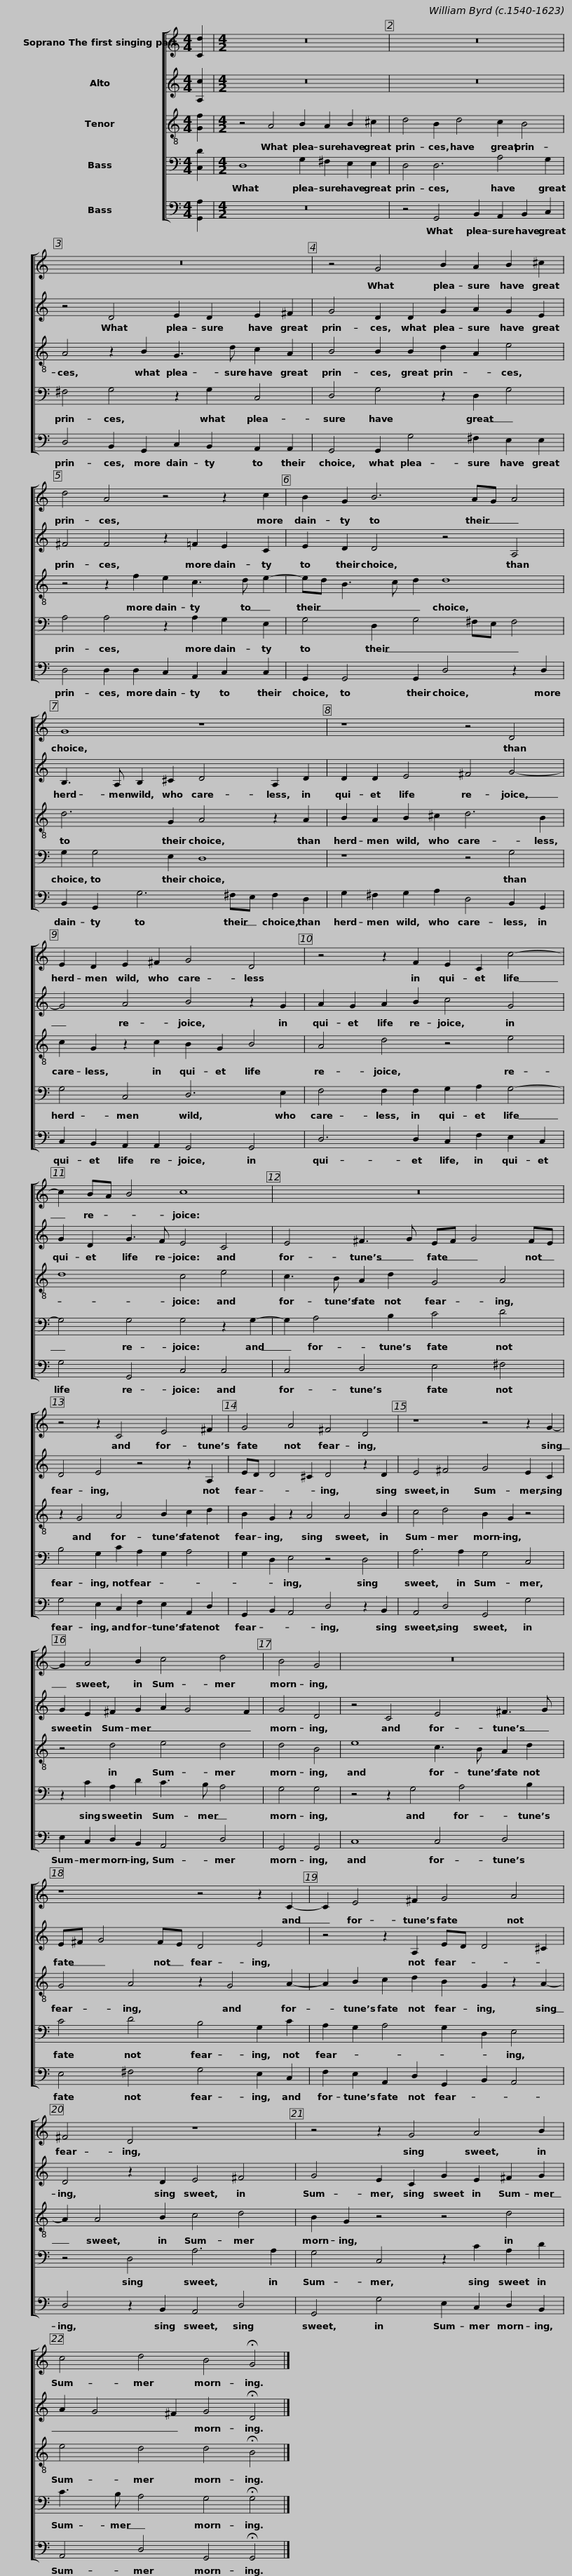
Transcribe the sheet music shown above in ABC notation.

X:1
%%score [ 1 2 3 4 5 ]
L:1/8
M:4/4
I:linebreak $
K:C
V:1 treble
V:2 treble transpose=-12
V:3 treble-8 transpose=-12
V:4 bass transpose=-12
V:5 bass
V:1
 [Cd]2 |[M:4/2] z16 | z16 |$ z16 | z4 G4 B2 A2 B2 ^c2 | %5
 d4 A4 z4 z2 c2 |$ B2 G2 B6 AG A4 | G8 z8 | z8 z4 D4 |$ E2 D2 E2 ^F2 G4 D4 | %10
 z4 z2 F2 E2 C2 c4- | c2 BA B4 c8 |$ z16 | z4 z2 C4 E4 ^F2 | G4 A4 ^F4 D4 |$ %15
 z8 z4 z2 G2- | G2 A4 B2 c4 d4 | B4 G4 |$ z16 | z8 z4 z2 C2- | %20
 C2 E4 ^F2 G4 A4 |$ ^F4 D4 z8 | z4 z2 G4 A4 B2 | c4 d4 B4 !fermata!G4 |] %24
V:2
 [A,c]2 |[M:4/2] z16 | z16 |$ z4 D4 E2 D2 E2 ^F2 | G4 D2 D2 G2 A2 G2 E2 | %5
 ^F4 F4 z2 =F2 E2 C2 |$ E2 D2 D4 z4 A,4 | B,3 A, B,2 ^C2 D4 A,2 D2 | D2 D2 E4 ^F4 G4- |$ G4 A4 B4 z2 G2 | %10
 A2 G2 A2 B2 c4 G4 | G2 D2 G3 F E4 C4 |$ E4 ^F3 G EF G4 FE | D4 E4 z4 z2 A,2 | ED D4 ^C2 D4 z2 D2 |$ %15
 E4 ^F4 G4 E2 C2 | G2 E2 ^F2 G2 A2 G4 F2 | G4 D4 |$ z4 C4 E4 ^F3 G | E^F G4 FE D4 E4 | %20
 z4 z2 A,2 ED D4 ^C2 |$ D4 z2 D2 E4 ^F4 | G4 E2 C2 G2 E2 ^F2 G2 | A2 G4 ^F2 G4 !fermata!D4 |] %24
V:3
 [Gf]2 |[M:4/2] z4 A4 B2 A2 B2 ^c2 | d4 B2 d4 c2 B4 |$ A4 z2 B2 G3 d c2 A2 | B4 B2 B2 d2 A2 e4 | %5
 z4 z2 f2 e2 c3 d e2- |$ ed B3 c d2 d8 | d6 G2 A4 z2 A2 | B2 A2 B2 ^c2 d6 B2 |$ c2 G2 z2 c2 B2 G2 B4 | %10
 A4 d4 z4 e4 | d8 c4 e4 |$ c3 B A2 d2 G4 A4 | z2 G4 A4 B2 c2 d2 | B2 G2 z2 A4 A4 B2 |$ %15
 c4 d4 B2 G2 z4 | z4 d4 e4 d4 | d4 B4 |$ e8 c3 B A2 d2 | G4 A4 z2 G4 A2- | %20
 A2 B2 c2 d2 B2 G2 z2 A2- |$ A2 A4 B2 c4 d4 | B2 G2 z4 z4 d4 | e4 d4 d4 !fermata!B4 |] %24
V:4
 [C,D]2 |[M:4/2] D,8 G,2 ^F,2 E,2 E,2 | D,4 D,6 A,4 G,2 |$ ^F,4 G,4 z2 G,2 C,4 | D,4 G,4 z2 D,2 G,4 | %5
 A,4 A,4 z2 A,2 G,2 E,2 |$ G,4 D,2 G,4 ^F,E, F,4 | G,2 G,4 E,2 D,8 | z8 z4 G,4 |$ G,4 C,4 D,6 E,2 | %10
 F,4 F,2 F,2 G,2 A,2 G,4- | G,4 G,4 G,4 z2 G,2- |$ G,2 A,4 B,2 C4 D4 | B,4 G,2 C2 A,2 G,2 A,4 | G,2 D,2 E,4 z4 D,4 |$ %15
 A,6 A,2 G,4 C,4 | z2 C2 A,2 D2 C3 B, A,4 | G,4 G,4 |$ z4 z2 G,4 A,4 B,2 | C4 D4 B,4 G,2 C2 | %20
 A,2 G,2 A,4 G,2 D,2 E,4 |$ z4 D,4 A,6 A,2 | G,4 C,4 z2 C2 A,2 D2 | C3 B, A,4 G,4 !fermata!G,4 |] %24
V:5
 [G,,A,]2 |[M:4/2] z16 | z4 G,,4 B,,2 A,,2 B,,2 C,2 |$ D,4 B,,2 G,,2 C,2 B,,2 A,,2 A,,2 | G,,4 G,,2 G,4 ^F,2 E,2 E,2 | %5
 D,4 D,2 D,2 C,2 A,,2 C,2 C,2 |$ G,,2 G,,4 G,,2 D,4 z2 D,2 | B,,2 G,,2 G,6 ^F,E, F,2 D,2 | G,2 ^F,2 G,2 A,2 D,4 B,,2 G,,2 |$ C,2 B,,2 A,,2 A,,2 G,,4 G,,4 | %10
 D,6 D,2 C,2 F,2 E,2 C,2 | G,4 G,,4 C,4 C,4 |$ C,4 D,4 E,4 ^F,4 | G,4 E,2 C,2 F,2 E,2 A,,2 D,2 | G,,2 B,,2 A,,4 D,4 z2 B,,2 |$ %15
 A,,4 D,4 G,,4 G,4 | E,2 C,2 D,2 B,,2 A,,4 D,4 | G,,4 G,,4 |$ C,8 C,4 D,4 | E,4 ^F,4 G,4 E,2 C,2 | %20
 F,2 E,2 A,,2 D,2 G,,2 B,,2 A,,4 |$ D,4 z2 B,,2 A,,4 D,4 | G,,4 G,4 E,2 C,2 D,2 B,,2 | A,,4 D,4 G,,4 !fermata!G,,4 |] %24
